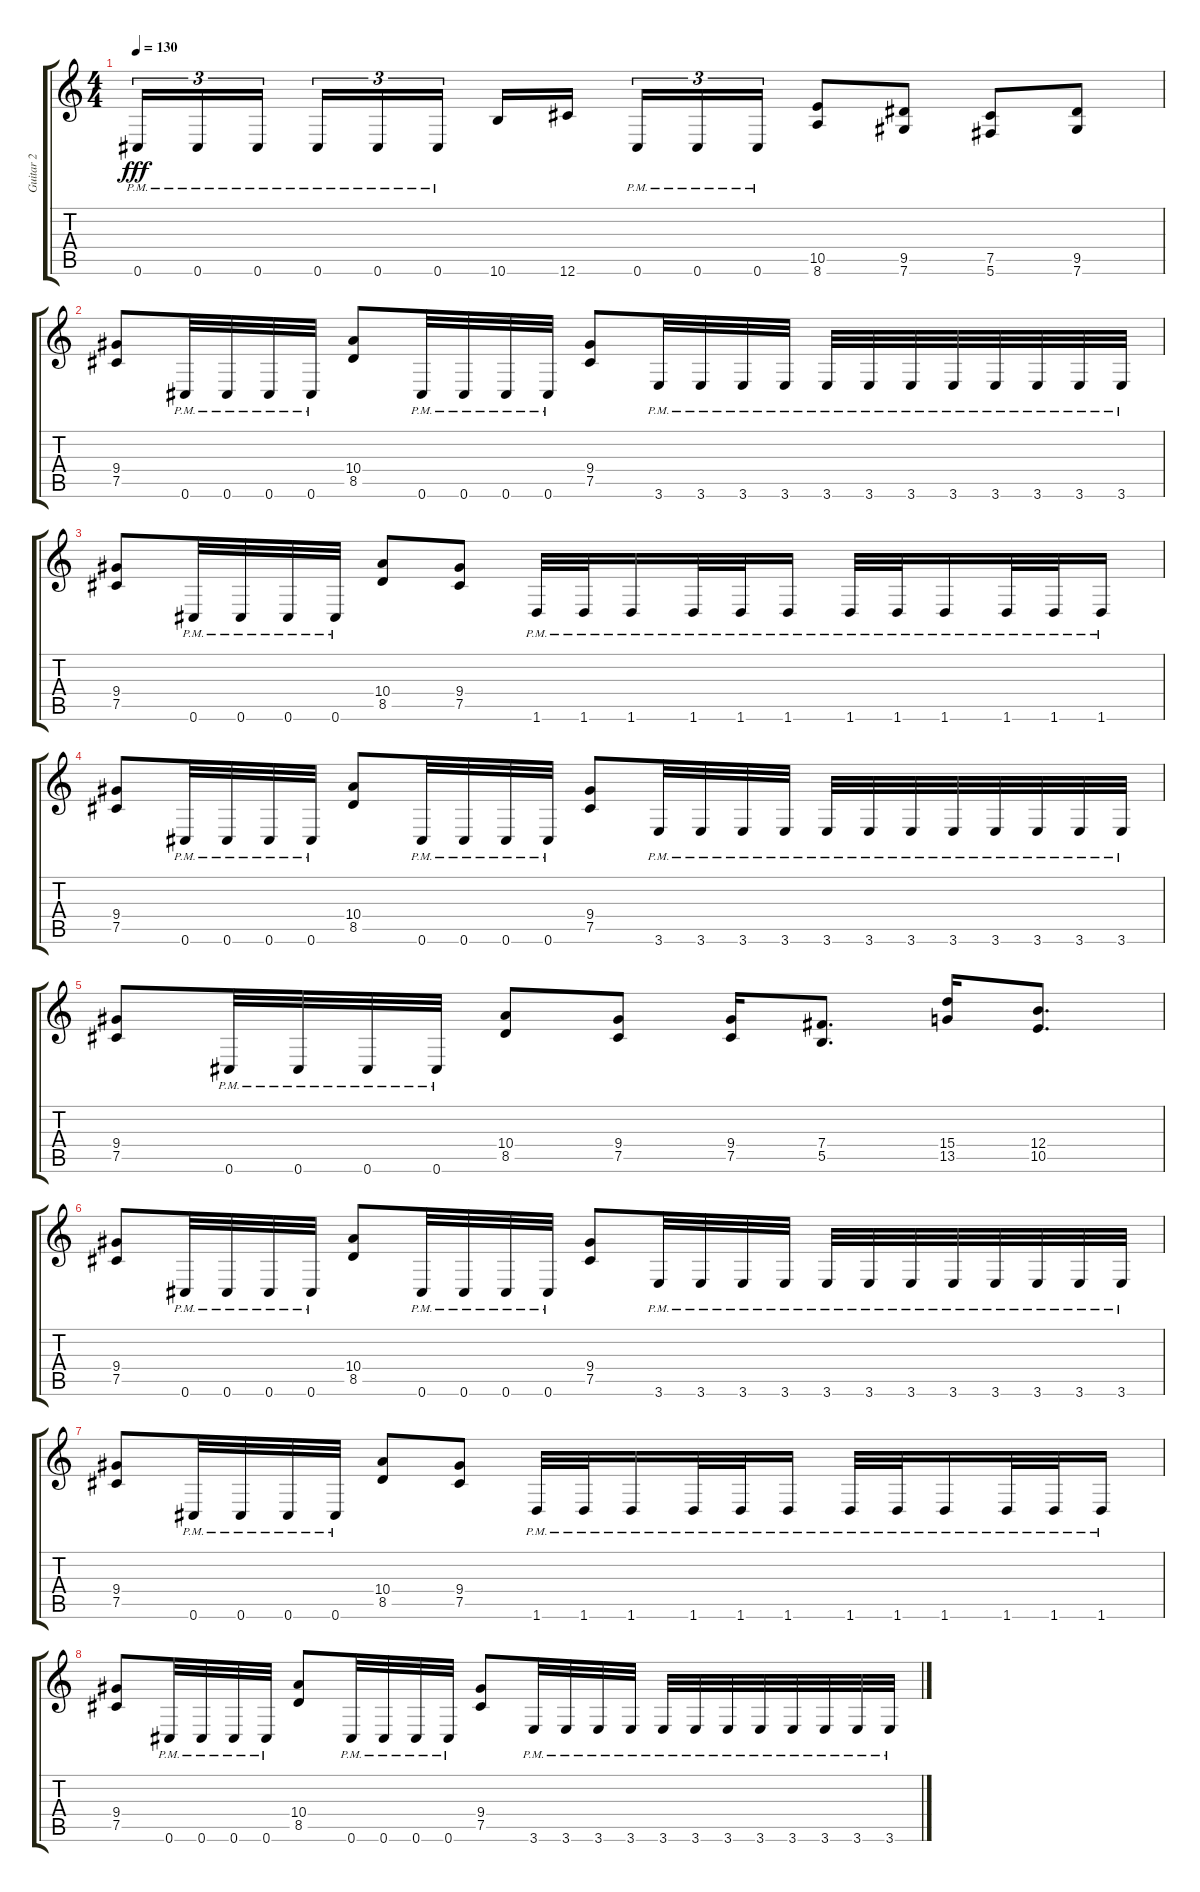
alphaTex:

\track ("Guitar 2" "Guitar 2") {instrument overdrivenguitar}
\staff {score tabs}
\tuning (Db4 Ab3 E3 B2 Gb2 Db2) {hide}
\ts (4 4)
\tempo 130
\clef g2
\ks c
0.6{pm}.16{tu (3 2) dy fff} 0.6{pm}.16{tu (3 2)} 0.6{pm}.16{tu (3 2) beam splitsecondary} 0.6{pm}.16{tu (3 2)} 0.6{pm}.16{tu (3 2)} 0.6{pm}.16{tu (3 2)} 10.6.16 12.6.16{beam splitsecondary} 0.6{pm}.16{tu (3 2)} 0.6{pm}.16{tu (3 2)} 0.6{pm}.16{tu (3 2)} (10.5 8.6).8 (9.5 7.6).8 (7.5 5.6).8 (9.5 7.6).8 |
(9.4 7.5).8 0.6{pm}.32 0.6{pm}.32 0.6{pm}.32 0.6{pm}.32 (10.4 8.5).8 0.6{pm}.32 0.6{pm}.32 0.6{pm}.32 0.6{pm}.32 (9.4 7.5).8 3.6{pm}.32 3.6{pm}.32 3.6{pm}.32 3.6{pm}.32 3.6{pm}.32 3.6{pm}.32 3.6{pm}.32 3.6{pm}.32 3.6{pm}.32 3.6{pm}.32 3.6{pm}.32 3.6{pm}.32 |
(9.4 7.5).8 0.6{pm}.32 0.6{pm}.32 0.6{pm}.32 0.6{pm}.32 (10.4 8.5).8 (9.4 7.5).8 1.6{pm}.32 1.6{pm}.32 1.6{pm}.16 1.6{pm}.32 1.6{pm}.32 1.6{pm}.16 1.6{pm}.32 1.6{pm}.32 1.6{pm}.16 1.6{pm}.32 1.6{pm}.32 1.6{pm}.16 |
(9.4 7.5).8 0.6{pm}.32 0.6{pm}.32 0.6{pm}.32 0.6{pm}.32 (10.4 8.5).8 0.6{pm}.32 0.6{pm}.32 0.6{pm}.32 0.6{pm}.32 (9.4 7.5).8 3.6{pm}.32 3.6{pm}.32 3.6{pm}.32 3.6{pm}.32 3.6{pm}.32 3.6{pm}.32 3.6{pm}.32 3.6{pm}.32 3.6{pm}.32 3.6{pm}.32 3.6{pm}.32 3.6{pm}.32 |
(9.4 7.5).8 0.6{pm}.32 0.6{pm}.32 0.6{pm}.32 0.6{pm}.32 (10.4 8.5).8 (9.4 7.5).8 (9.4 7.5).16 (7.4 5.5).8{d} (15.4 13.5).16 (12.4 10.5).8{d} |
(9.4 7.5).8 0.6{pm}.32 0.6{pm}.32 0.6{pm}.32 0.6{pm}.32 (10.4 8.5).8 0.6{pm}.32 0.6{pm}.32 0.6{pm}.32 0.6{pm}.32 (9.4 7.5).8 3.6{pm}.32 3.6{pm}.32 3.6{pm}.32 3.6{pm}.32 3.6{pm}.32 3.6{pm}.32 3.6{pm}.32 3.6{pm}.32 3.6{pm}.32 3.6{pm}.32 3.6{pm}.32 3.6{pm}.32 |
(9.4 7.5).8 0.6{pm}.32 0.6{pm}.32 0.6{pm}.32 0.6{pm}.32 (10.4 8.5).8 (9.4 7.5).8 1.6{pm}.32 1.6{pm}.32 1.6{pm}.16 1.6{pm}.32 1.6{pm}.32 1.6{pm}.16 1.6{pm}.32 1.6{pm}.32 1.6{pm}.16 1.6{pm}.32 1.6{pm}.32 1.6{pm}.16 |
(9.4 7.5).8 0.6{pm}.32 0.6{pm}.32 0.6{pm}.32 0.6{pm}.32 (10.4 8.5).8 0.6{pm}.32 0.6{pm}.32 0.6{pm}.32 0.6{pm}.32 (9.4 7.5).8 3.6{pm}.32 3.6{pm}.32 3.6{pm}.32 3.6{pm}.32 3.6{pm}.32 3.6{pm}.32 3.6{pm}.32 3.6{pm}.32 3.6{pm}.32 3.6{pm}.32 3.6{pm}.32 3.6{pm}.32
